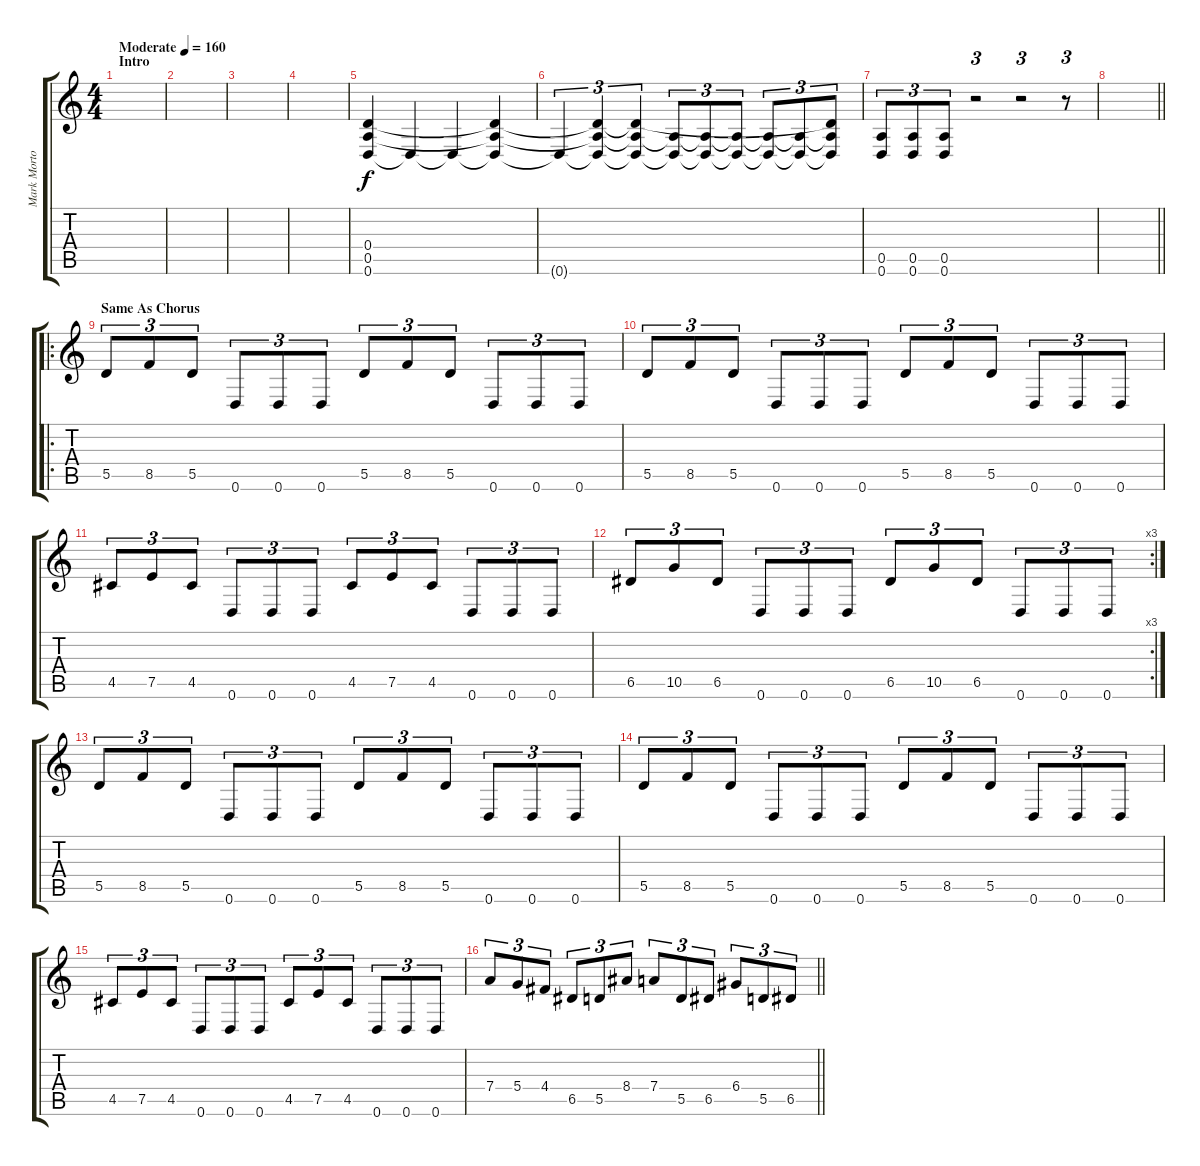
\track ("Mark Morton" "Mark Morto") {instrument distortionguitar}
\staff {score tabs}
\tuning (E4 B3 G3 D3 A2 D2) {hide}
\ts (4 4)
\section ("" "Intro")
\tempo (160 "Moderate")
\clef g2
\ks c
|
|
|
|
(0.4 0.5 0.6).4 0.6{t}.4 0.6{t}.4 (0.4{t} 0.5{t} 0.6{t}).4 |
0.6{t}.4{tu (3 2)} (0.4{t} 0.5{t} 0.6{t}).4{tu (3 2)} (0.4{t} 0.5{t} 0.6{t}).4{tu (3 2)} (0.5{t} 0.6{t}).8{tu (3 2)} (0.5{t} 0.6{t}).8{tu (3 2)} (0.5{t} 0.6{t}).8{tu (3 2)} (0.5{t} 0.6{t}).8{tu (3 2)} (0.5{t} 0.6{t}).8{tu (3 2)} (0.4{t} 0.5{t} 0.6{t}).8{tu (3 2)} |
(0.5 0.6).8{tu (3 2)} (0.5 0.6).8{tu (3 2)} (0.5 0.6).8{tu (3 2)} r.2{tu (3 2)} r.2{tu (3 2)} r.8{tu (3 2)} |
\barLineRight lightlight
|
\ro
\section ("" "Same As Chorus")
5.5.8{tu (3 2)} 8.5.8{tu (3 2)} 5.5.8{tu (3 2)} 0.6.8{tu (3 2)} 0.6.8{tu (3 2)} 0.6.8{tu (3 2)} 5.5.8{tu (3 2)} 8.5.8{tu (3 2)} 5.5.8{tu (3 2)} 0.6.8{tu (3 2)} 0.6.8{tu (3 2)} 0.6.8{tu (3 2)} |
5.5.8{tu (3 2)} 8.5.8{tu (3 2)} 5.5.8{tu (3 2)} 0.6.8{tu (3 2)} 0.6.8{tu (3 2)} 0.6.8{tu (3 2)} 5.5.8{tu (3 2)} 8.5.8{tu (3 2)} 5.5.8{tu (3 2)} 0.6.8{tu (3 2)} 0.6.8{tu (3 2)} 0.6.8{tu (3 2)} |
4.5.8{tu (3 2)} 7.5.8{tu (3 2)} 4.5.8{tu (3 2)} 0.6.8{tu (3 2)} 0.6.8{tu (3 2)} 0.6.8{tu (3 2)} 4.5.8{tu (3 2)} 7.5.8{tu (3 2)} 4.5.8{tu (3 2)} 0.6.8{tu (3 2)} 0.6.8{tu (3 2)} 0.6.8{tu (3 2)} |
\rc 3
6.5.8{tu (3 2)} 10.5.8{tu (3 2)} 6.5.8{tu (3 2)} 0.6.8{tu (3 2)} 0.6.8{tu (3 2)} 0.6.8{tu (3 2)} 6.5.8{tu (3 2)} 10.5.8{tu (3 2)} 6.5.8{tu (3 2)} 0.6.8{tu (3 2)} 0.6.8{tu (3 2)} 0.6.8{tu (3 2)} |
5.5.8{tu (3 2)} 8.5.8{tu (3 2)} 5.5.8{tu (3 2)} 0.6.8{tu (3 2)} 0.6.8{tu (3 2)} 0.6.8{tu (3 2)} 5.5.8{tu (3 2)} 8.5.8{tu (3 2)} 5.5.8{tu (3 2)} 0.6.8{tu (3 2)} 0.6.8{tu (3 2)} 0.6.8{tu (3 2)} |
5.5.8{tu (3 2)} 8.5.8{tu (3 2)} 5.5.8{tu (3 2)} 0.6.8{tu (3 2)} 0.6.8{tu (3 2)} 0.6.8{tu (3 2)} 5.5.8{tu (3 2)} 8.5.8{tu (3 2)} 5.5.8{tu (3 2)} 0.6.8{tu (3 2)} 0.6.8{tu (3 2)} 0.6.8{tu (3 2)} |
4.5.8{tu (3 2)} 7.5.8{tu (3 2)} 4.5.8{tu (3 2)} 0.6.8{tu (3 2)} 0.6.8{tu (3 2)} 0.6.8{tu (3 2)} 4.5.8{tu (3 2)} 7.5.8{tu (3 2)} 4.5.8{tu (3 2)} 0.6.8{tu (3 2)} 0.6.8{tu (3 2)} 0.6.8{tu (3 2)} |
\barLineRight lightlight
7.4.8{tu (3 2)} 5.4.8{tu (3 2)} 4.4.8{tu (3 2)} 6.5.8{tu (3 2)} 5.5.8{tu (3 2)} 8.4.8{tu (3 2)} 7.4.8{tu (3 2)} 5.5.8{tu (3 2)} 6.5.8{tu (3 2)} 6.4.8{tu (3 2)} 5.5.8{tu (3 2)} 6.5.8{tu (3 2)}
